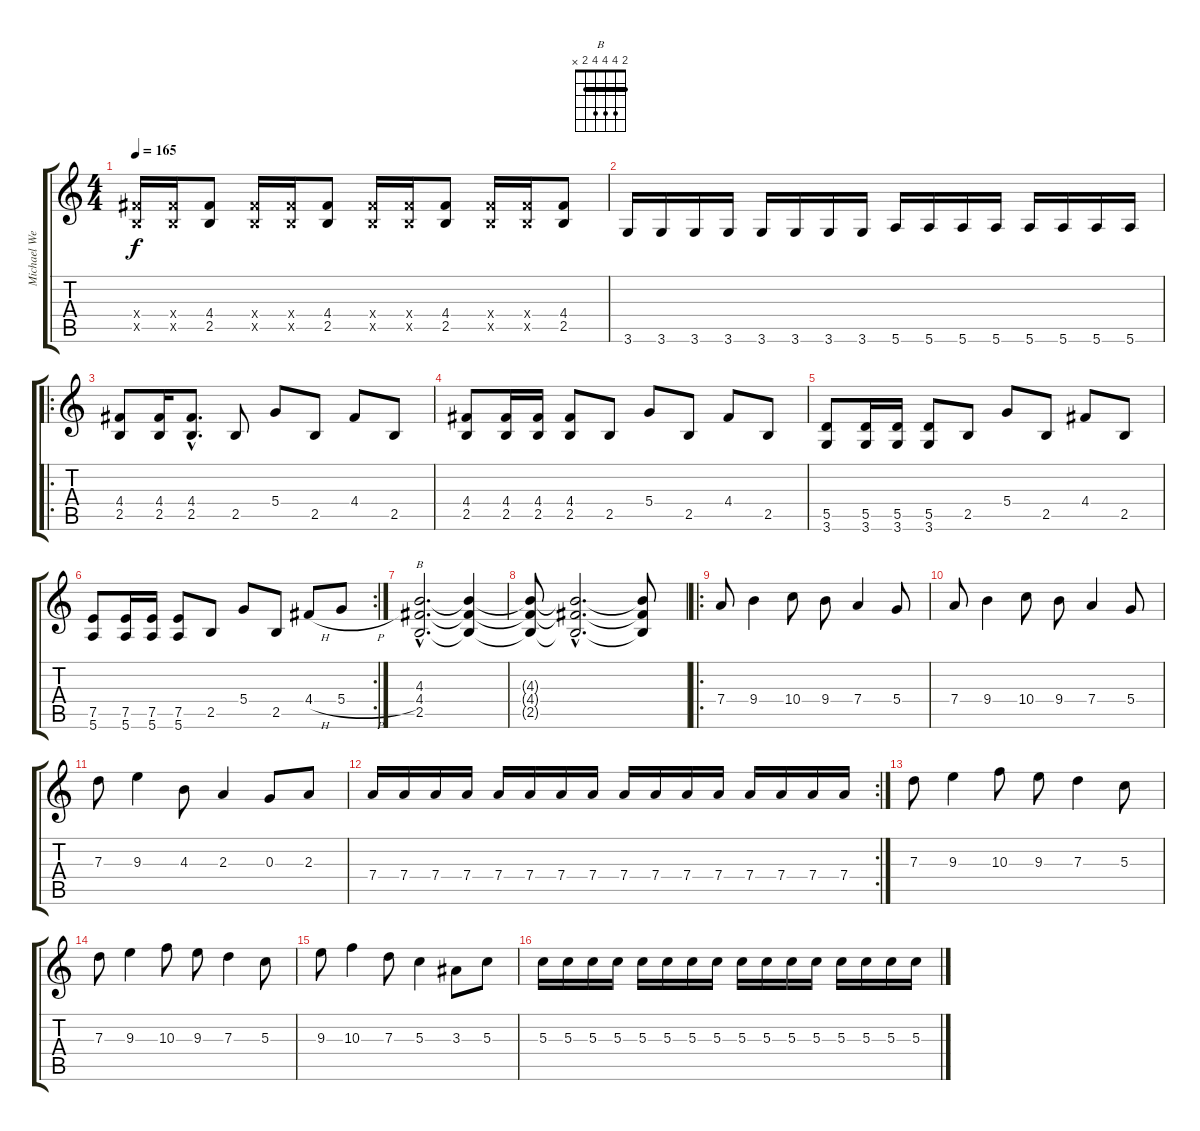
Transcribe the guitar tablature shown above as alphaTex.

\track ("Michael Weikath" "Michael We") {instrument distortionguitar}
\staff {score tabs}
\tuning (E4 B3 G3 D3 A2 E2) {hide}
\chord ("B" 2 4 4 4 2 x) {barre 2}
\ts (4 4)
\tempo 165
\clef g2
\ks c
(4.4{x} 2.5{x}).16{dy f} (4.4{x} 2.5{x}).16 (4.4 2.5).8 (4.4{x} 2.5{x}).16 (4.4{x} 2.5{x}).16 (4.4 2.5).8 (4.4{x} 2.5{x}).16 (4.4{x} 2.5{x}).16 (4.4 2.5).8 (4.4{x} 2.5{x}).16 (4.4{x} 2.5{x}).16 (4.4 2.5).8 |
3.6.16 3.6.16 3.6.16 3.6.16 3.6.16 3.6.16 3.6.16 3.6.16 5.6.16 5.6.16 5.6.16 5.6.16 5.6.16 5.6.16 5.6.16 5.6.16 |
\ro
(4.4 2.5).8 (4.4 2.5).16 (4.4{hac} 2.5{hac}).8{d} 2.5.8 5.4.8 2.5.8 4.4.8 2.5.8 |
(4.4 2.5).8 (4.4 2.5).16 (4.4 2.5).16 (4.4 2.5).8 2.5.8 5.4.8 2.5.8 4.4.8 2.5.8 |
(5.5 3.6).8 (5.5 3.6).16 (5.5 3.6).16 (5.5 3.6).8 2.5.8 5.4.8 2.5.8 4.4.8 2.5.8 |
\rc 2
(7.5 5.6).8 (7.5 5.6).16 (7.5 5.6).16 (7.5 5.6).8 2.5.8 5.4.8 2.5.8 4.4{h}.8 5.4{h}.8 |
(4.3{hac} 4.4{hac} 2.5{hac}).2{d ch "B"} (4.3{t} 4.4{t} 2.5{t}).4 |
(4.3{t} 4.4{t} 2.5{t}).8 (4.3{hac t} 4.4{hac t} 2.5{hac t}).2{d} (4.3{t} 4.4{t} 2.5{t}).8 |
\ro
7.4.8 9.4.4 10.4.8 9.4.8 7.4.4 5.4.8 |
7.4.8 9.4.4 10.4.8 9.4.8 7.4.4 5.4.8 |
7.3.8 9.3.4 4.3.8 2.3.4 0.3.8 2.3.8 |
\rc 2
7.4.16 7.4.16 7.4.16 7.4.16 7.4.16 7.4.16 7.4.16 7.4.16 7.4.16 7.4.16 7.4.16 7.4.16 7.4.16 7.4.16 7.4.16 7.4.16 |
7.3.8 9.3.4 10.3.8 9.3.8 7.3.4 5.3.8 |
7.3.8 9.3.4 10.3.8 9.3.8 7.3.4 5.3.8 |
9.3.8 10.3.4 7.3.8 5.3.4 3.3.8 5.3.8 |
5.3.16 5.3.16 5.3.16 5.3.16 5.3.16 5.3.16 5.3.16 5.3.16 5.3.16 5.3.16 5.3.16 5.3.16 5.3.16 5.3.16 5.3.16 5.3.16
